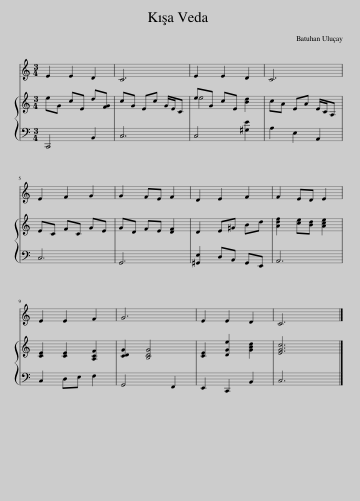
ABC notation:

X:1
%%score 1 { ( 2 4 ) | 3 }
L:1/8
M:3/4
I:linebreak $
K:C
V:1 treble
V:2 treble
V:4 treble
V:3 bass
V:1
 E2 E2 D2 | C6 | E2 E2 D2 | C6 |$ E2 F2 G2 | %5
 G2 FE F2 | D2 E2 F2 | F2 ED E2 |$ E2 E2 F2 | G6 | %10
 E2 E2 D2 | C6 |] %12
V:2
 eG cE d[FG] | cG Ec G/E/C | eG cE [Bd]2 | cA EA E/C/A, |$ EC FC GE | %5
 GD FE [DF]2 | D2 E^G Bd | [Adf]2 [ce][Bd] [Ace]2 |$ [CE]2 [CE]2 [A,CF]2 | [CDG]2 [B,DG]4 | %10
 [CE]2 [DGe]2 [GBd]2 | [EGc]6 |] %12
V:3
 C,,4 B,,2 | C,6 | C,4 [^G,E]2 | A,2 E,2 A,,2 |$ C,6 | %5
 G,,6 | [^G,,E,]2 D,B,, G,,E,, | A,,6 |$ C,2 D,E, F,2 | G,,4 F,,2 | %10
 E,,2 C,,2 B,,2 | C,6 |] %12
V:4
 x6 | x6 | e4 x2 | x6 |$ x6 | %5
 x6 | x6 | x6 |$ x6 | x6 | %10
 x6 | x6 |] %12
